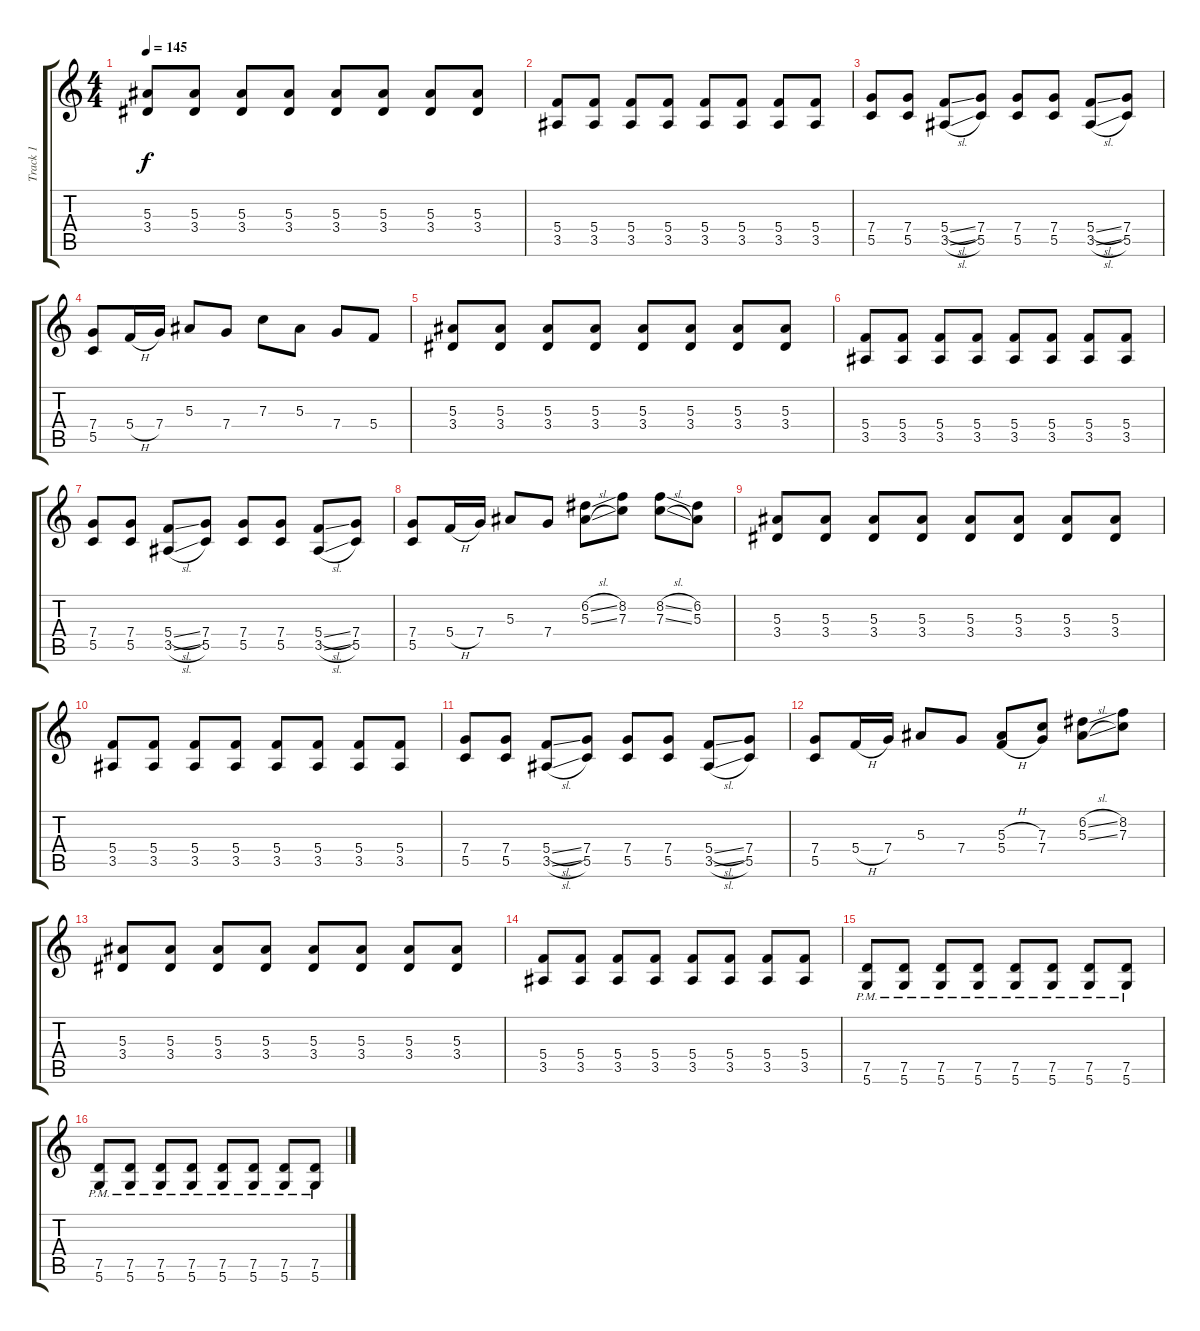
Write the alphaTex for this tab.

\track ("Track 1" "Track 1") {instrument distortionguitar}
\staff {score tabs}
\tuning (D4 A3 F3 C3 G2 D2) {hide}
\ts (4 4)
\tempo 145
\clef g2
\ks c
(5.3 3.4).8{dy f} (5.3 3.4).8 (5.3 3.4).8 (5.3 3.4).8 (5.3 3.4).8 (5.3 3.4).8 (5.3 3.4).8 (5.3 3.4).8 |
(5.4 3.5).8 (5.4 3.5).8 (5.4 3.5).8 (5.4 3.5).8 (5.4 3.5).8 (5.4 3.5).8 (5.4 3.5).8 (5.4 3.5).8 |
(7.4 5.5).8 (7.4 5.5).8 (5.4{sl} 3.5{sl}).8 (7.4 5.5).8 (7.4 5.5).8 (7.4 5.5).8 (5.4{sl} 3.5{sl}).8 (7.4 5.5).8 |
(7.4 5.5).8 5.4{h}.16 7.4.16 5.3.8 7.4.8 7.3.8 5.3.8 7.4.8 5.4.8 |
(5.3 3.4).8 (5.3 3.4).8 (5.3 3.4).8 (5.3 3.4).8 (5.3 3.4).8 (5.3 3.4).8 (5.3 3.4).8 (5.3 3.4).8 |
(5.4 3.5).8 (5.4 3.5).8 (5.4 3.5).8 (5.4 3.5).8 (5.4 3.5).8 (5.4 3.5).8 (5.4 3.5).8 (5.4 3.5).8 |
(7.4 5.5).8 (7.4 5.5).8 (5.4{sl} 3.5{sl}).8 (7.4 5.5).8 (7.4 5.5).8 (7.4 5.5).8 (5.4{sl} 3.5{sl}).8 (7.4 5.5).8 |
(7.4 5.5).8 5.4{h}.16 7.4.16 5.3.8 7.4.8 (6.2{sl} 5.3{sl}).8 (8.2 7.3).8 (8.2{sl} 7.3{sl}).8 (6.2 5.3).8 |
(5.3 3.4).8 (5.3 3.4).8 (5.3 3.4).8 (5.3 3.4).8 (5.3 3.4).8 (5.3 3.4).8 (5.3 3.4).8 (5.3 3.4).8 |
(5.4 3.5).8 (5.4 3.5).8 (5.4 3.5).8 (5.4 3.5).8 (5.4 3.5).8 (5.4 3.5).8 (5.4 3.5).8 (5.4 3.5).8 |
(7.4 5.5).8 (7.4 5.5).8 (5.4{sl} 3.5{sl}).8 (7.4 5.5).8 (7.4 5.5).8 (7.4 5.5).8 (5.4{sl} 3.5{sl}).8 (7.4 5.5).8 |
(7.4 5.5).8 5.4{h}.16 7.4.16 5.3.8 7.4.8 (5.3{h} 5.4{h}).8 (7.3 7.4).8 (6.2{sl} 5.3{sl}).8 (8.2 7.3).8 |
(5.3 3.4).8 (5.3 3.4).8 (5.3 3.4).8 (5.3 3.4).8 (5.3 3.4).8 (5.3 3.4).8 (5.3 3.4).8 (5.3 3.4).8 |
(5.4 3.5).8 (5.4 3.5).8 (5.4 3.5).8 (5.4 3.5).8 (5.4 3.5).8 (5.4 3.5).8 (5.4 3.5).8 (5.4 3.5).8 |
(7.5{pm} 5.6{pm}).8 (7.5{pm} 5.6{pm}).8 (7.5{pm} 5.6{pm}).8 (7.5{pm} 5.6{pm}).8 (7.5{pm} 5.6{pm}).8 (7.5{pm} 5.6{pm}).8 (7.5{pm} 5.6{pm}).8 (7.5{pm} 5.6{pm}).8 |
(7.5{pm} 5.6{pm}).8 (7.5{pm} 5.6{pm}).8 (7.5{pm} 5.6{pm}).8 (7.5{pm} 5.6{pm}).8 (7.5{pm} 5.6{pm}).8 (7.5{pm} 5.6{pm}).8 (7.5{pm} 5.6{pm}).8 (7.5{pm} 5.6{pm}).8
